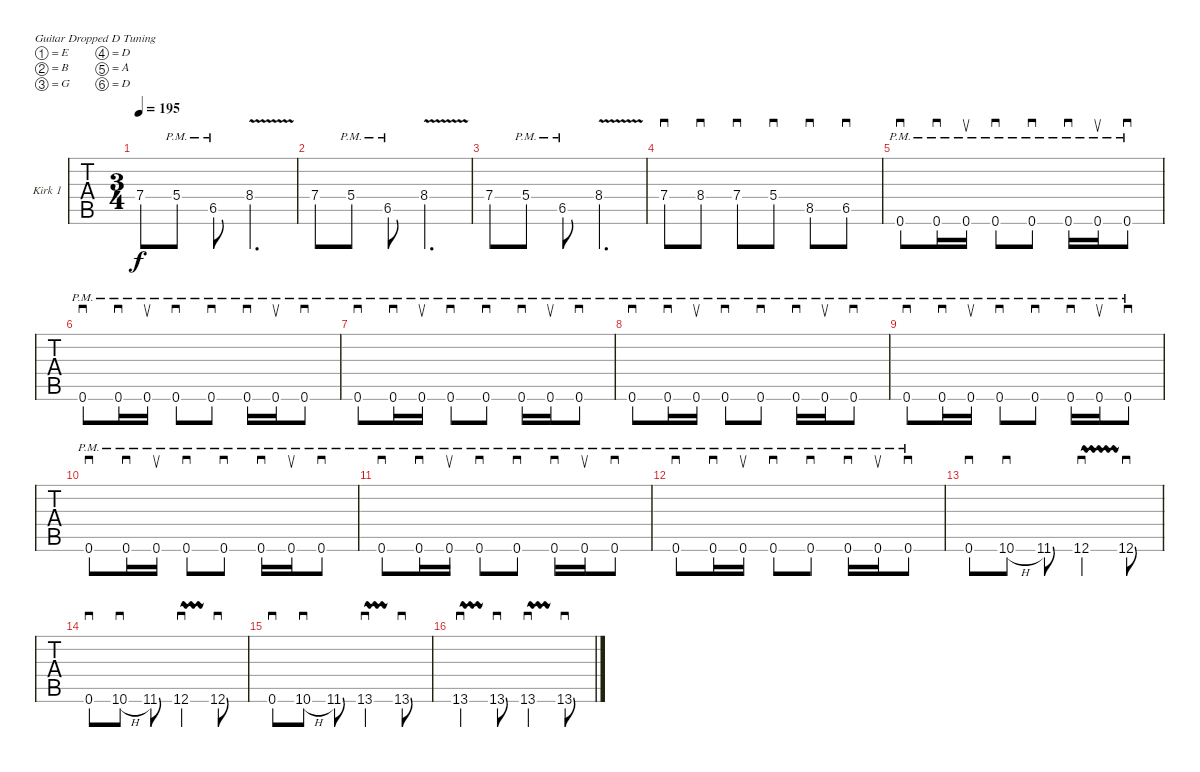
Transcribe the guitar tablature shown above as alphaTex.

\bracketExtendMode groupsimilarinstruments
\firstSystemTrackNameOrientation horizontal
\otherSystemsTrackNameOrientation horizontal
\track ("Guitar 2" "Kirk 1") {instrument overdrivenguitar}
\staff {tabs}
\tuning (E4 B3 G3 D3 A2 D2)
\ts (3 4)
\tempo 195
\clef g2
\ks c
7.4.8{dy f} 5.4{pm}.8 6.5{pm}.8 8.4{v}.4{d} |
7.4.8 5.4{pm}.8 6.5{pm}.8 8.4{v}.4{d} |
7.4.8 5.4{pm}.8 6.5{pm}.8 8.4{v}.4{d} |
7.4.8{sd} 8.4.8{sd} 7.4.8{sd} 5.4.8{sd} 8.5.8{sd} 6.5.8{sd} |
0.6{pm}.8{sd} 0.6{pm}.16{sd} 0.6{pm}.16{su} 0.6{pm}.8{sd} 0.6{pm}.8{sd} 0.6{pm}.16{sd} 0.6{pm}.16{su} 0.6{pm}.8{sd} |
0.6{pm}.8{sd} 0.6{pm}.16{sd} 0.6{pm}.16{su} 0.6{pm}.8{sd} 0.6{pm}.8{sd} 0.6{pm}.16{sd} 0.6{pm}.16{su} 0.6{pm}.8{sd} |
0.6{pm}.8{sd} 0.6{pm}.16{sd} 0.6{pm}.16{su} 0.6{pm}.8{sd} 0.6{pm}.8{sd} 0.6{pm}.16{sd} 0.6{pm}.16{su} 0.6{pm}.8{sd} |
0.6{pm}.8{sd} 0.6{pm}.16{sd} 0.6{pm}.16{su} 0.6{pm}.8{sd} 0.6{pm}.8{sd} 0.6{pm}.16{sd} 0.6{pm}.16{su} 0.6{pm}.8{sd} |
0.6{pm}.8{sd} 0.6{pm}.16{sd} 0.6{pm}.16{su} 0.6{pm}.8{sd} 0.6{pm}.8{sd} 0.6{pm}.16{sd} 0.6{pm}.16{su} 0.6{pm}.8{sd} |
0.6{pm}.8{sd} 0.6{pm}.16{sd} 0.6{pm}.16{su} 0.6{pm}.8{sd} 0.6{pm}.8{sd} 0.6{pm}.16{sd} 0.6{pm}.16{su} 0.6{pm}.8{sd} |
0.6{pm}.8{sd} 0.6{pm}.16{sd} 0.6{pm}.16{su} 0.6{pm}.8{sd} 0.6{pm}.8{sd} 0.6{pm}.16{sd} 0.6{pm}.16{su} 0.6{pm}.8{sd} |
0.6{pm}.8{sd} 0.6{pm}.16{sd} 0.6{pm}.16{su} 0.6{pm}.8{sd} 0.6{pm}.8{sd} 0.6{pm}.16{sd} 0.6{pm}.16{su} 0.6{pm}.8{sd} |
0.6.8{sd} 10.6{h}.8{sd} 11.6.8 12.6{vw}.4{sd} 12.6.8{sd} |
0.6.8{sd} 10.6{h}.8{sd} 11.6.8 12.6{vw}.4{sd} 12.6.8{sd} |
0.6.8{sd} 10.6{h}.8{sd} 11.6.8 13.6{vw}.4{sd} 13.6.8{sd} |
13.6{vw}.4{sd} 13.6.8{sd} 13.6{vw}.4{sd} 13.6.8{sd}
